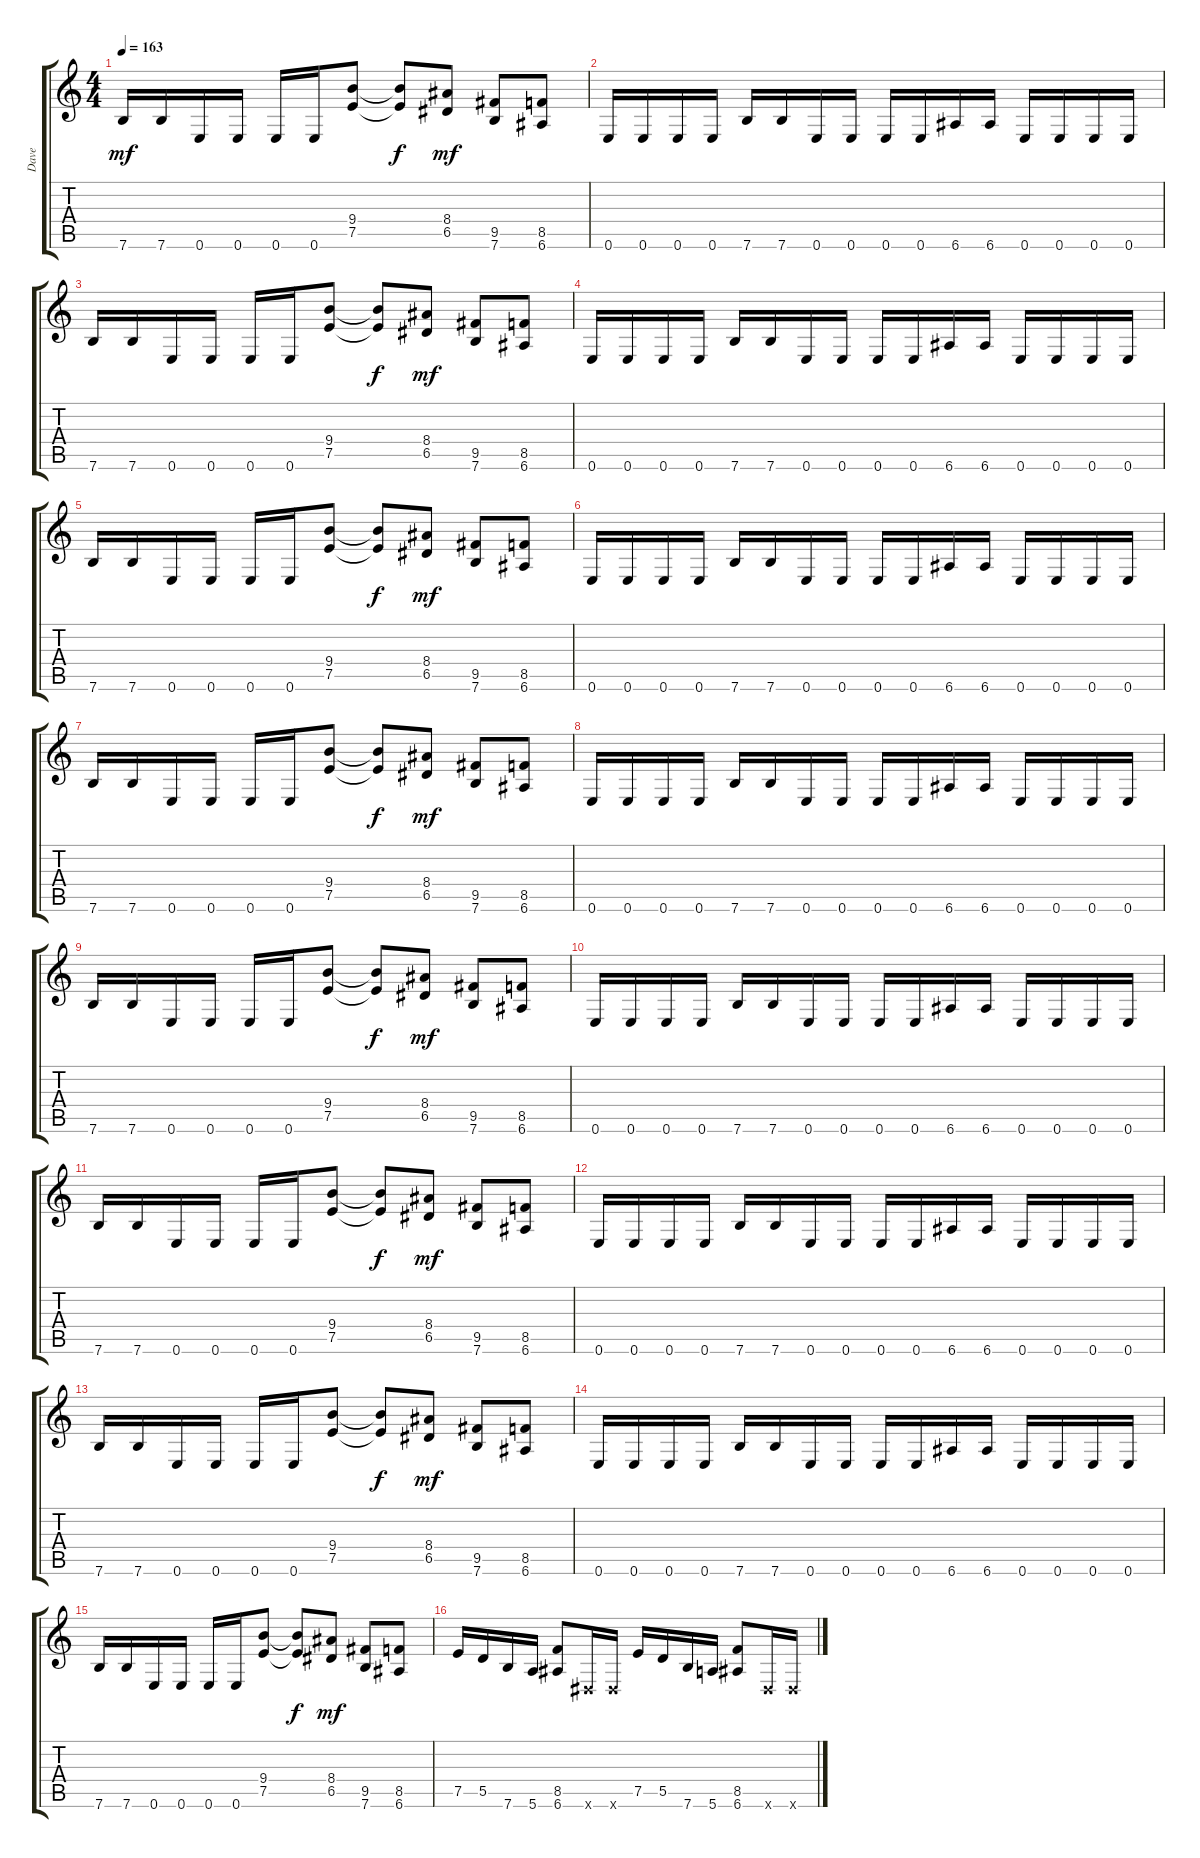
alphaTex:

\track ("Dave" "Dave") {instrument distortionguitar}
\staff {score tabs}
\tuning (E4 B3 G3 D3 A2 E2) {hide}
\ts (4 4)
\tempo 163
\clef g2
\ks c
7.6.16{dy mf} 7.6.16 0.6.16 0.6.16 0.6.16 0.6.16 (9.4 7.5).8 (9.4{t} 7.5{t}).8{dy f} (8.4 6.5).8{dy mf} (9.5 7.6).8 (8.5 6.6).8 |
0.6.16 0.6.16 0.6.16 0.6.16 7.6.16 7.6.16 0.6.16 0.6.16 0.6.16 0.6.16 6.6.16 6.6.16 0.6.16 0.6.16 0.6.16 0.6.16 |
7.6.16 7.6.16 0.6.16 0.6.16 0.6.16 0.6.16 (9.4 7.5).8 (9.4{t} 7.5{t}).8{dy f} (8.4 6.5).8{dy mf} (9.5 7.6).8 (8.5 6.6).8 |
0.6.16 0.6.16 0.6.16 0.6.16 7.6.16 7.6.16 0.6.16 0.6.16 0.6.16 0.6.16 6.6.16 6.6.16 0.6.16 0.6.16 0.6.16 0.6.16 |
7.6.16 7.6.16 0.6.16 0.6.16 0.6.16 0.6.16 (9.4 7.5).8 (9.4{t} 7.5{t}).8{dy f} (8.4 6.5).8{dy mf} (9.5 7.6).8 (8.5 6.6).8 |
0.6.16 0.6.16 0.6.16 0.6.16 7.6.16 7.6.16 0.6.16 0.6.16 0.6.16 0.6.16 6.6.16 6.6.16 0.6.16 0.6.16 0.6.16 0.6.16 |
7.6.16 7.6.16 0.6.16 0.6.16 0.6.16 0.6.16 (9.4 7.5).8 (9.4{t} 7.5{t}).8{dy f} (8.4 6.5).8{dy mf} (9.5 7.6).8 (8.5 6.6).8 |
0.6.16 0.6.16 0.6.16 0.6.16 7.6.16 7.6.16 0.6.16 0.6.16 0.6.16 0.6.16 6.6.16 6.6.16 0.6.16 0.6.16 0.6.16 0.6.16 |
7.6.16 7.6.16 0.6.16 0.6.16 0.6.16 0.6.16 (9.4 7.5).8 (9.4{t} 7.5{t}).8{dy f} (8.4 6.5).8{dy mf} (9.5 7.6).8 (8.5 6.6).8 |
0.6.16 0.6.16 0.6.16 0.6.16 7.6.16 7.6.16 0.6.16 0.6.16 0.6.16 0.6.16 6.6.16 6.6.16 0.6.16 0.6.16 0.6.16 0.6.16 |
7.6.16 7.6.16 0.6.16 0.6.16 0.6.16 0.6.16 (9.4 7.5).8 (9.4{t} 7.5{t}).8{dy f} (8.4 6.5).8{dy mf} (9.5 7.6).8 (8.5 6.6).8 |
0.6.16 0.6.16 0.6.16 0.6.16 7.6.16 7.6.16 0.6.16 0.6.16 0.6.16 0.6.16 6.6.16 6.6.16 0.6.16 0.6.16 0.6.16 0.6.16 |
7.6.16 7.6.16 0.6.16 0.6.16 0.6.16 0.6.16 (9.4 7.5).8 (9.4{t} 7.5{t}).8{dy f} (8.4 6.5).8{dy mf} (9.5 7.6).8 (8.5 6.6).8 |
0.6.16 0.6.16 0.6.16 0.6.16 7.6.16 7.6.16 0.6.16 0.6.16 0.6.16 0.6.16 6.6.16 6.6.16 0.6.16 0.6.16 0.6.16 0.6.16 |
7.6.16 7.6.16 0.6.16 0.6.16 0.6.16 0.6.16 (9.4 7.5).8 (9.4{t} 7.5{t}).8{dy f} (8.4 6.5).8{dy mf} (9.5 7.6).8 (8.5 6.6).8 |
7.5.16 5.5.16 7.6.16 5.6.16 (8.5 6.6).8 -1.6{x}.16 -1.6{x}.16 7.5.16 5.5.16 7.6.16 5.6.16 (8.5 6.6).8 -1.6{x}.16 -1.6{x}.16
